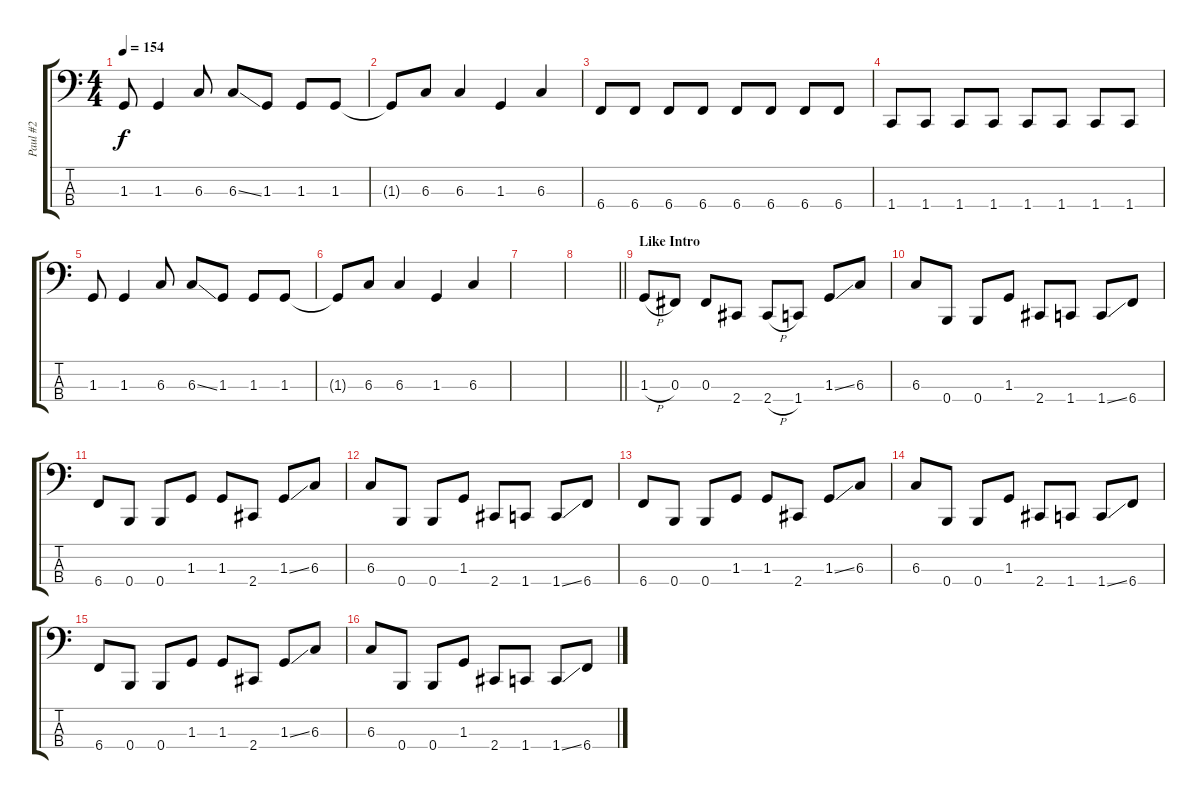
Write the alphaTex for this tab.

\track ("Paul #2" "Paul #2") {instrument electricbasspick}
\staff {score tabs}
\tuning (E2 B1 Gb1 B0) {hide}
\ts (4 4)
\tempo 154
\clef f4
\ks c
1.3.8{dy f} 1.3.4 6.3.8 6.3{ss}.8 1.3.8 1.3.8 1.3.8 |
1.3{t}.8 6.3.8 6.3.4 1.3.4 6.3.4 |
6.4.8 6.4.8 6.4.8 6.4.8 6.4.8 6.4.8 6.4.8 6.4.8 |
1.4.8 1.4.8 1.4.8 1.4.8 1.4.8 1.4.8 1.4.8 1.4.8 |
1.3.8 1.3.4 6.3.8 6.3{ss}.8 1.3.8 1.3.8 1.3.8 |
1.3{t}.8 6.3.8 6.3.4 1.3.4 6.3.4 |
|
\barLineRight lightlight
|
\section ("" "Like Intro")
1.3{h}.8 0.3.8 0.3.8 2.4.8 2.4{h}.8 1.4.8 1.3{ss}.8 6.3.8 |
6.3.8 0.4.8 0.4.8 1.3.8 2.4.8 1.4.8 1.4{ss}.8 6.4.8 |
6.4.8 0.4.8 0.4.8 1.3.8 1.3.8 2.4.8 1.3{ss}.8 6.3.8 |
6.3.8 0.4.8 0.4.8 1.3.8 2.4.8 1.4.8 1.4{ss}.8 6.4.8 |
6.4.8 0.4.8 0.4.8 1.3.8 1.3.8 2.4.8 1.3{ss}.8 6.3.8 |
6.3.8 0.4.8 0.4.8 1.3.8 2.4.8 1.4.8 1.4{ss}.8 6.4.8 |
6.4.8 0.4.8 0.4.8 1.3.8 1.3.8 2.4.8 1.3{ss}.8 6.3.8 |
6.3.8 0.4.8 0.4.8 1.3.8 2.4.8 1.4.8 1.4{ss}.8 6.4.8
